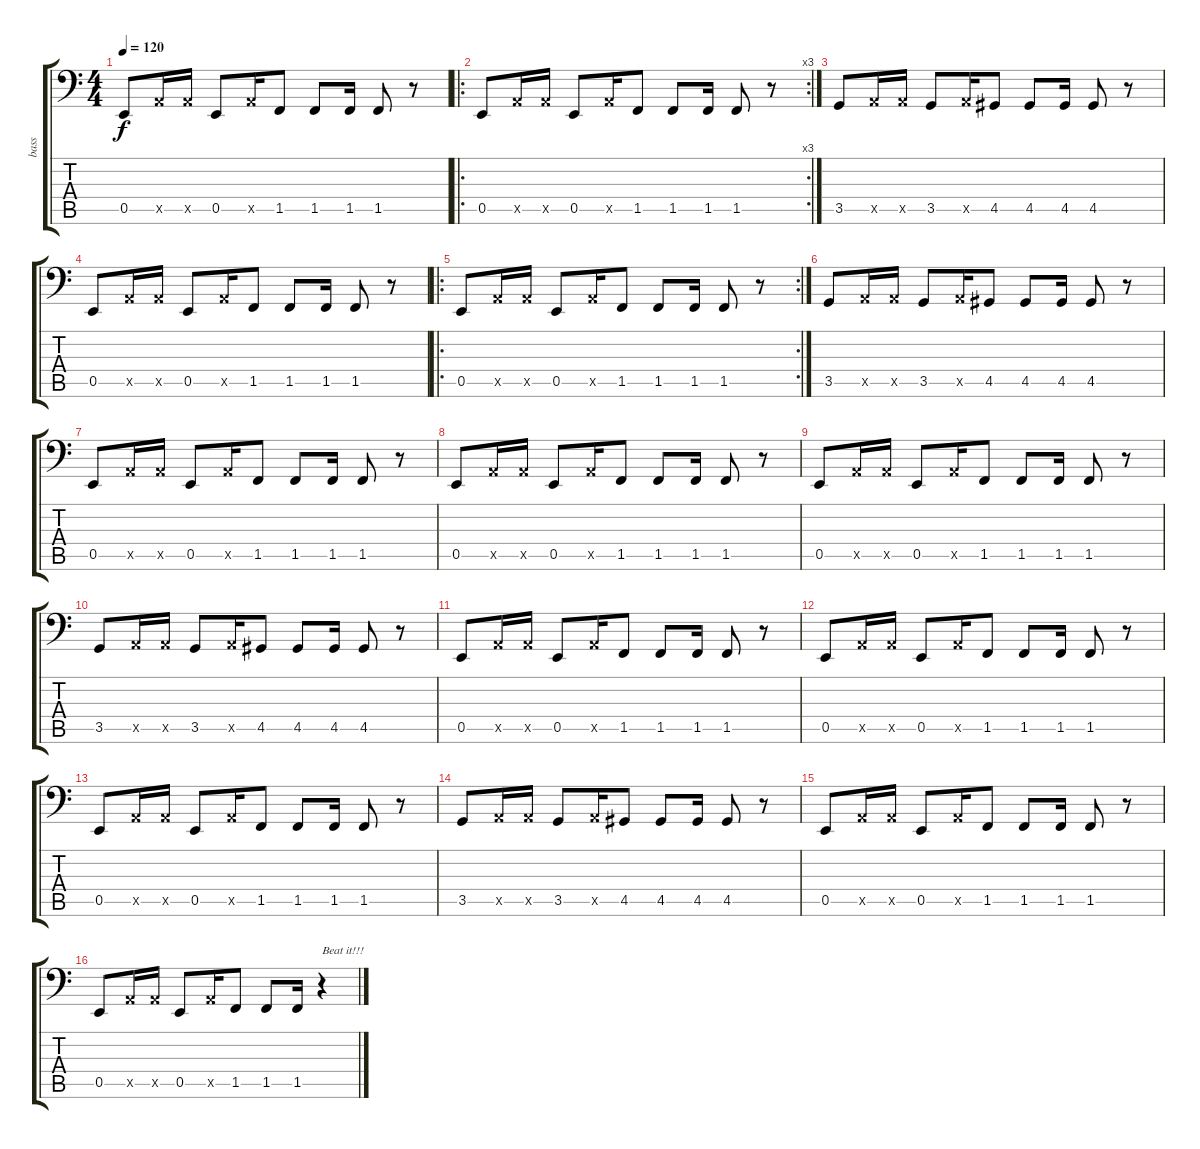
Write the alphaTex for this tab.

\track ("bass" "bass") {instrument electricbasspick}
\staff {score tabs}
\tuning (C3 G2 D2 A1 E1 B0) {hide}
\ts (4 4)
\tempo 120
\clef f4
\ks c
0.5.8{dy f} 5.5{x}.16 5.5{x}.16 0.5.8 5.5{x}.16 1.5.8 1.5.8 1.5.16 1.5.8 r.8 |
\ro
\rc 3
0.5.8 5.5{x}.16 5.5{x}.16 0.5.8 5.5{x}.16 1.5.8 1.5.8 1.5.16 1.5.8 r.8 |
3.5.8 5.5{x}.16 5.5{x}.16 3.5.8 5.5{x}.16 4.5.8 4.5.8 4.5.16 4.5.8 r.8 |
0.5.8 5.5{x}.16 5.5{x}.16 0.5.8 5.5{x}.16 1.5.8 1.5.8 1.5.16 1.5.8 r.8 |
\ro
\rc 2
0.5.8 5.5{x}.16 5.5{x}.16 0.5.8 5.5{x}.16 1.5.8 1.5.8 1.5.16 1.5.8 r.8 |
3.5.8 5.5{x}.16 5.5{x}.16 3.5.8 5.5{x}.16 4.5.8 4.5.8 4.5.16 4.5.8 r.8 |
0.5.8 5.5{x}.16 5.5{x}.16 0.5.8 5.5{x}.16 1.5.8 1.5.8 1.5.16 1.5.8 r.8 |
0.5.8 5.5{x}.16 5.5{x}.16 0.5.8 5.5{x}.16 1.5.8 1.5.8 1.5.16 1.5.8 r.8 |
0.5.8 5.5{x}.16 5.5{x}.16 0.5.8 5.5{x}.16 1.5.8 1.5.8 1.5.16 1.5.8 r.8 |
3.5.8 5.5{x}.16 5.5{x}.16 3.5.8 5.5{x}.16 4.5.8 4.5.8 4.5.16 4.5.8 r.8 |
0.5.8 5.5{x}.16 5.5{x}.16 0.5.8 5.5{x}.16 1.5.8 1.5.8 1.5.16 1.5.8 r.8 |
0.5.8 5.5{x}.16 5.5{x}.16 0.5.8 5.5{x}.16 1.5.8 1.5.8 1.5.16 1.5.8 r.8 |
0.5.8 5.5{x}.16 5.5{x}.16 0.5.8 5.5{x}.16 1.5.8 1.5.8 1.5.16 1.5.8 r.8 |
3.5.8 5.5{x}.16 5.5{x}.16 3.5.8 5.5{x}.16 4.5.8 4.5.8 4.5.16 4.5.8 r.8 |
0.5.8 5.5{x}.16 5.5{x}.16 0.5.8 5.5{x}.16 1.5.8 1.5.8 1.5.16 1.5.8 r.8 |
0.5.8 5.5{x}.16 5.5{x}.16 0.5.8 5.5{x}.16 1.5.8 1.5.8 1.5.16 r.4{txt "Beat it!!!"}
